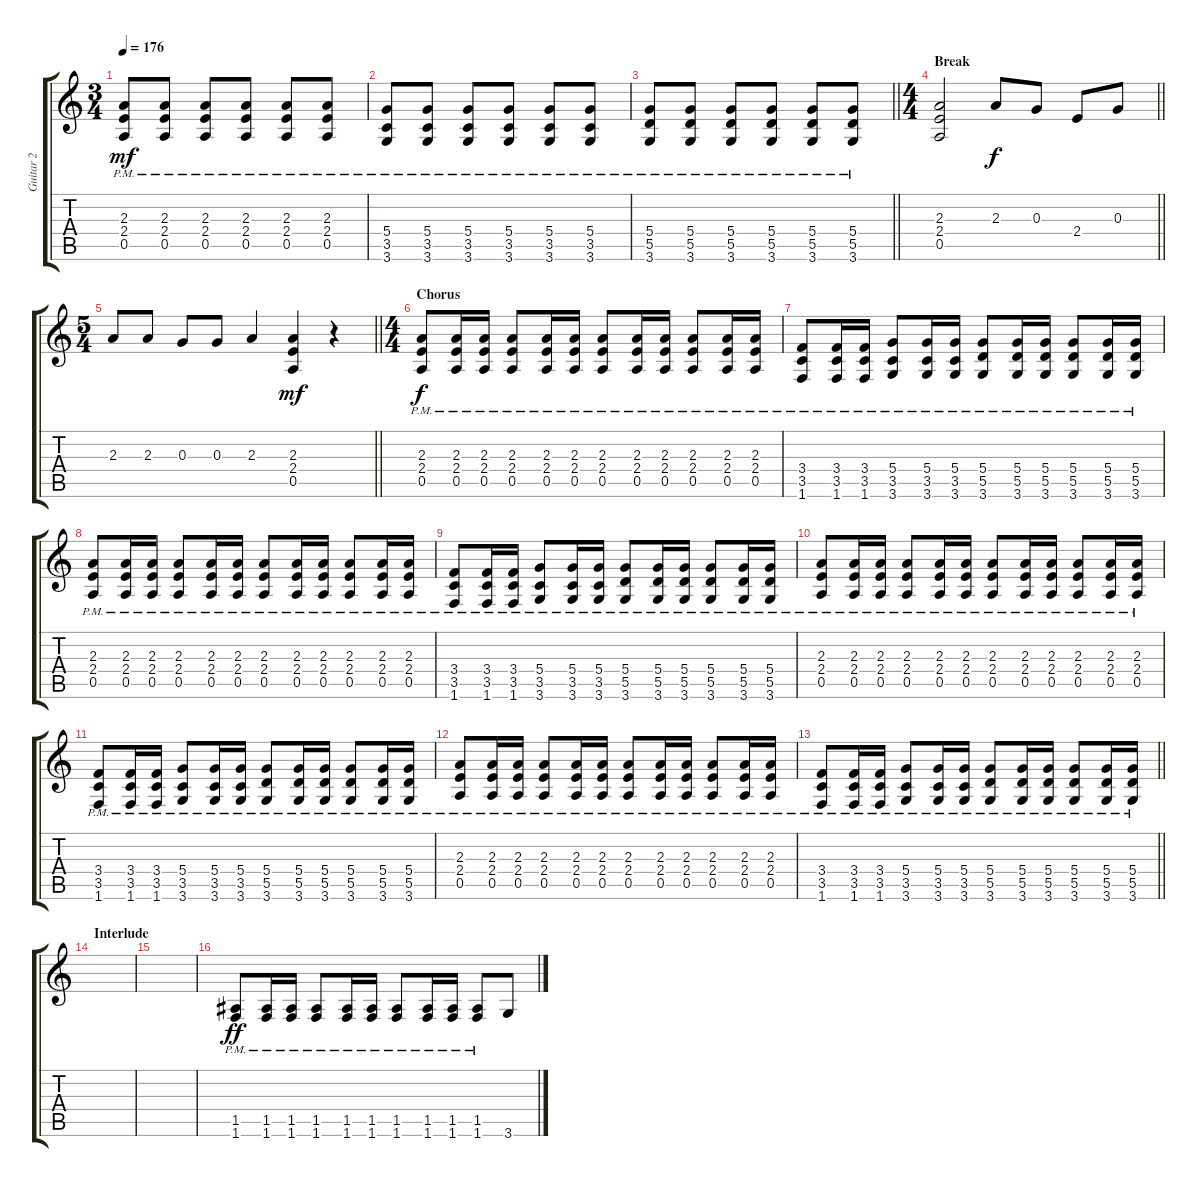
\track ("Guitar 2" "Guitar 2") {instrument distortionguitar}
\staff {score tabs}
\tuning (E4 B3 G3 D3 A2 E2) {hide}
\ts (3 4)
\tempo 176
\clef g2
\ks c
(2.3{pm} 2.4{pm} 0.5{pm}).8{dy mf} (2.3{pm} 2.4{pm} 0.5{pm}).8 (2.3{pm} 2.4{pm} 0.5{pm}).8 (2.3{pm} 2.4{pm} 0.5{pm}).8 (2.3{pm} 2.4{pm} 0.5{pm}).8 (2.3{pm} 2.4{pm} 0.5{pm}).8 |
(5.4{pm} 3.5{pm} 3.6{pm}).8 (5.4{pm} 3.5{pm} 3.6{pm}).8 (5.4{pm} 3.5{pm} 3.6{pm}).8 (5.4{pm} 3.5{pm} 3.6{pm}).8 (5.4{pm} 3.5{pm} 3.6{pm}).8 (5.4{pm} 3.5{pm} 3.6{pm}).8 |
\barLineRight lightlight
(5.4{pm} 5.5{pm} 3.6{pm}).8 (5.4{pm} 5.5{pm} 3.6{pm}).8 (5.4{pm} 5.5{pm} 3.6{pm}).8 (5.4{pm} 5.5{pm} 3.6{pm}).8 (5.4{pm} 5.5{pm} 3.6{pm}).8 (5.4{pm} 5.5{pm} 3.6{pm}).8 |
\ts (4 4)
\section ("" "Break")
\barLineRight lightlight
(2.3 2.4 0.5).2 2.3.8{dy f} 0.3.8 2.4.8 0.3.8 |
\ts (5 4)
\barLineRight lightlight
2.3.8 2.3.8 0.3.8 0.3.8 2.3.4 (2.3 2.4 0.5).4{dy mf} r.4 |
\ts (4 4)
\section ("" "Chorus")
(2.3{pm} 2.4{pm} 0.5{pm}).8{dy f} (2.3{pm} 2.4{pm} 0.5{pm}).16 (2.3{pm} 2.4{pm} 0.5{pm}).16 (2.3{pm} 2.4{pm} 0.5{pm}).8 (2.3{pm} 2.4{pm} 0.5{pm}).16 (2.3{pm} 2.4{pm} 0.5{pm}).16 (2.3{pm} 2.4{pm} 0.5{pm}).8 (2.3{pm} 2.4{pm} 0.5{pm}).16 (2.3{pm} 2.4{pm} 0.5{pm}).16 (2.3{pm} 2.4{pm} 0.5{pm}).8 (2.3{pm} 2.4{pm} 0.5{pm}).16 (2.3{pm} 2.4{pm} 0.5{pm}).16 |
(3.4{pm} 3.5{pm} 1.6{pm}).8 (3.4{pm} 3.5{pm} 1.6{pm}).16 (3.4{pm} 3.5{pm} 1.6{pm}).16 (5.4{pm} 3.5{pm} 3.6{pm}).8 (5.4{pm} 3.5{pm} 3.6{pm}).16 (5.4{pm} 3.5{pm} 3.6{pm}).16 (5.4{pm} 5.5{pm} 3.6{pm}).8 (5.4{pm} 5.5{pm} 3.6{pm}).16 (5.4{pm} 5.5{pm} 3.6{pm}).16 (5.4{pm} 5.5{pm} 3.6{pm}).8 (5.4{pm} 5.5{pm} 3.6{pm}).16 (5.4{pm} 5.5{pm} 3.6{pm}).16 |
(2.3{pm} 2.4{pm} 0.5{pm}).8 (2.3{pm} 2.4{pm} 0.5{pm}).16 (2.3{pm} 2.4{pm} 0.5{pm}).16 (2.3{pm} 2.4{pm} 0.5{pm}).8 (2.3{pm} 2.4{pm} 0.5{pm}).16 (2.3{pm} 2.4{pm} 0.5{pm}).16 (2.3{pm} 2.4{pm} 0.5{pm}).8 (2.3{pm} 2.4{pm} 0.5{pm}).16 (2.3{pm} 2.4{pm} 0.5{pm}).16 (2.3{pm} 2.4{pm} 0.5{pm}).8 (2.3{pm} 2.4{pm} 0.5{pm}).16 (2.3{pm} 2.4{pm} 0.5{pm}).16 |
(3.4{pm} 3.5{pm} 1.6{pm}).8 (3.4{pm} 3.5{pm} 1.6{pm}).16 (3.4{pm} 3.5{pm} 1.6{pm}).16 (5.4{pm} 3.5{pm} 3.6{pm}).8 (5.4{pm} 3.5{pm} 3.6{pm}).16 (5.4{pm} 3.5{pm} 3.6{pm}).16 (5.4{pm} 5.5{pm} 3.6{pm}).8 (5.4{pm} 5.5{pm} 3.6{pm}).16 (5.4{pm} 5.5{pm} 3.6{pm}).16 (5.4{pm} 5.5{pm} 3.6{pm}).8 (5.4{pm} 5.5{pm} 3.6{pm}).16 (5.4{pm} 5.5{pm} 3.6{pm}).16 |
(2.3{pm} 2.4{pm} 0.5{pm}).8 (2.3{pm} 2.4{pm} 0.5{pm}).16 (2.3{pm} 2.4{pm} 0.5{pm}).16 (2.3{pm} 2.4{pm} 0.5{pm}).8 (2.3{pm} 2.4{pm} 0.5{pm}).16 (2.3{pm} 2.4{pm} 0.5{pm}).16 (2.3{pm} 2.4{pm} 0.5{pm}).8 (2.3{pm} 2.4{pm} 0.5{pm}).16 (2.3{pm} 2.4{pm} 0.5{pm}).16 (2.3{pm} 2.4{pm} 0.5{pm}).8 (2.3{pm} 2.4{pm} 0.5{pm}).16 (2.3{pm} 2.4{pm} 0.5{pm}).16 |
(3.4{pm} 3.5{pm} 1.6{pm}).8 (3.4{pm} 3.5{pm} 1.6{pm}).16 (3.4{pm} 3.5{pm} 1.6{pm}).16 (5.4{pm} 3.5{pm} 3.6{pm}).8 (5.4{pm} 3.5{pm} 3.6{pm}).16 (5.4{pm} 3.5{pm} 3.6{pm}).16 (5.4{pm} 5.5{pm} 3.6{pm}).8 (5.4{pm} 5.5{pm} 3.6{pm}).16 (5.4{pm} 5.5{pm} 3.6{pm}).16 (5.4{pm} 5.5{pm} 3.6{pm}).8 (5.4{pm} 5.5{pm} 3.6{pm}).16 (5.4{pm} 5.5{pm} 3.6{pm}).16 |
(2.3{pm} 2.4{pm} 0.5{pm}).8 (2.3{pm} 2.4{pm} 0.5{pm}).16 (2.3{pm} 2.4{pm} 0.5{pm}).16 (2.3{pm} 2.4{pm} 0.5{pm}).8 (2.3{pm} 2.4{pm} 0.5{pm}).16 (2.3{pm} 2.4{pm} 0.5{pm}).16 (2.3{pm} 2.4{pm} 0.5{pm}).8 (2.3{pm} 2.4{pm} 0.5{pm}).16 (2.3{pm} 2.4{pm} 0.5{pm}).16 (2.3{pm} 2.4{pm} 0.5{pm}).8 (2.3{pm} 2.4{pm} 0.5{pm}).16 (2.3{pm} 2.4{pm} 0.5{pm}).16 |
\barLineRight lightlight
(3.4{pm} 3.5{pm} 1.6{pm}).8 (3.4{pm} 3.5{pm} 1.6{pm}).16 (3.4{pm} 3.5{pm} 1.6{pm}).16 (5.4{pm} 3.5{pm} 3.6{pm}).8 (5.4{pm} 3.5{pm} 3.6{pm}).16 (5.4{pm} 3.5{pm} 3.6{pm}).16 (5.4{pm} 5.5{pm} 3.6{pm}).8 (5.4{pm} 5.5{pm} 3.6{pm}).16 (5.4{pm} 5.5{pm} 3.6{pm}).16 (5.4{pm} 5.5{pm} 3.6{pm}).8 (5.4{pm} 5.5{pm} 3.6{pm}).16 (5.4{pm} 5.5{pm} 3.6{pm}).16 |
\section ("" "Interlude")
|
|
(1.5{pm} 1.6{pm}).8{dy ff} (1.5{pm} 1.6{pm}).16 (1.5{pm} 1.6{pm}).16 (1.5{pm} 1.6{pm}).8 (1.5{pm} 1.6{pm}).16 (1.5{pm} 1.6{pm}).16 (1.5{pm} 1.6{pm}).8 (1.5{pm} 1.6{pm}).16 (1.5{pm} 1.6{pm}).16 (1.5{pm} 1.6{pm}).8 3.6.8
